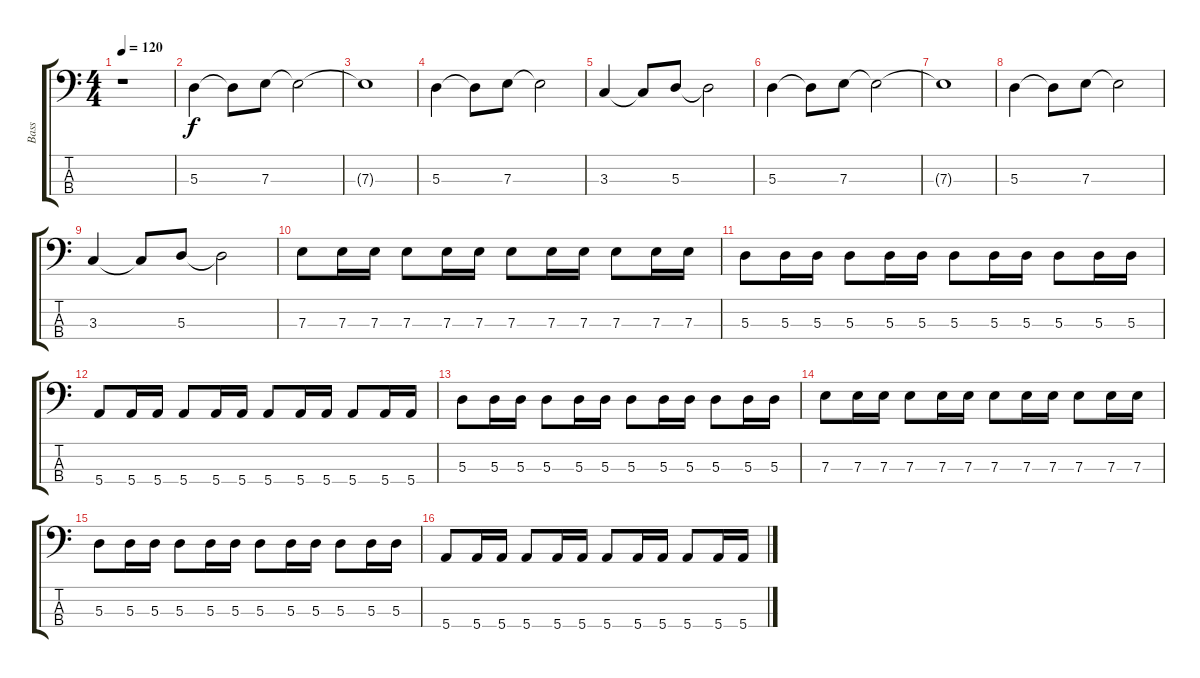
\track ("Bass" "Bass") {instrument synthbass2}
\staff {score tabs}
\tuning (G2 D2 A1 E1) {hide}
\ts (4 4)
\tempo 120
\clef f4
\ks c
r.1{dy f instrument synthbass2} |
5.3.4 5.3{t}.8 7.3.8 7.3{t}.2 |
7.3{t}.1 |
5.3.4 5.3{t}.8 7.3.8 7.3{t}.2 |
3.3.4 3.3{t}.8 5.3.8 5.3{t}.2 |
5.3.4 5.3{t}.8 7.3.8 7.3{t}.2 |
7.3{t}.1 |
5.3.4 5.3{t}.8 7.3.8 7.3{t}.2 |
3.3.4 3.3{t}.8 5.3.8 5.3{t}.2 |
7.3.8 7.3.16 7.3.16 7.3.8 7.3.16 7.3.16 7.3.8 7.3.16 7.3.16 7.3.8 7.3.16 7.3.16 |
5.3.8 5.3.16 5.3.16 5.3.8 5.3.16 5.3.16 5.3.8 5.3.16 5.3.16 5.3.8 5.3.16 5.3.16 |
5.4.8 5.4.16 5.4.16 5.4.8 5.4.16 5.4.16 5.4.8 5.4.16 5.4.16 5.4.8 5.4.16 5.4.16 |
5.3.8 5.3.16 5.3.16 5.3.8 5.3.16 5.3.16 5.3.8 5.3.16 5.3.16 5.3.8 5.3.16 5.3.16 |
7.3.8 7.3.16 7.3.16 7.3.8 7.3.16 7.3.16 7.3.8 7.3.16 7.3.16 7.3.8 7.3.16 7.3.16 |
5.3.8 5.3.16 5.3.16 5.3.8 5.3.16 5.3.16 5.3.8 5.3.16 5.3.16 5.3.8 5.3.16 5.3.16 |
5.4.8 5.4.16 5.4.16 5.4.8 5.4.16 5.4.16 5.4.8 5.4.16 5.4.16 5.4.8 5.4.16 5.4.16
